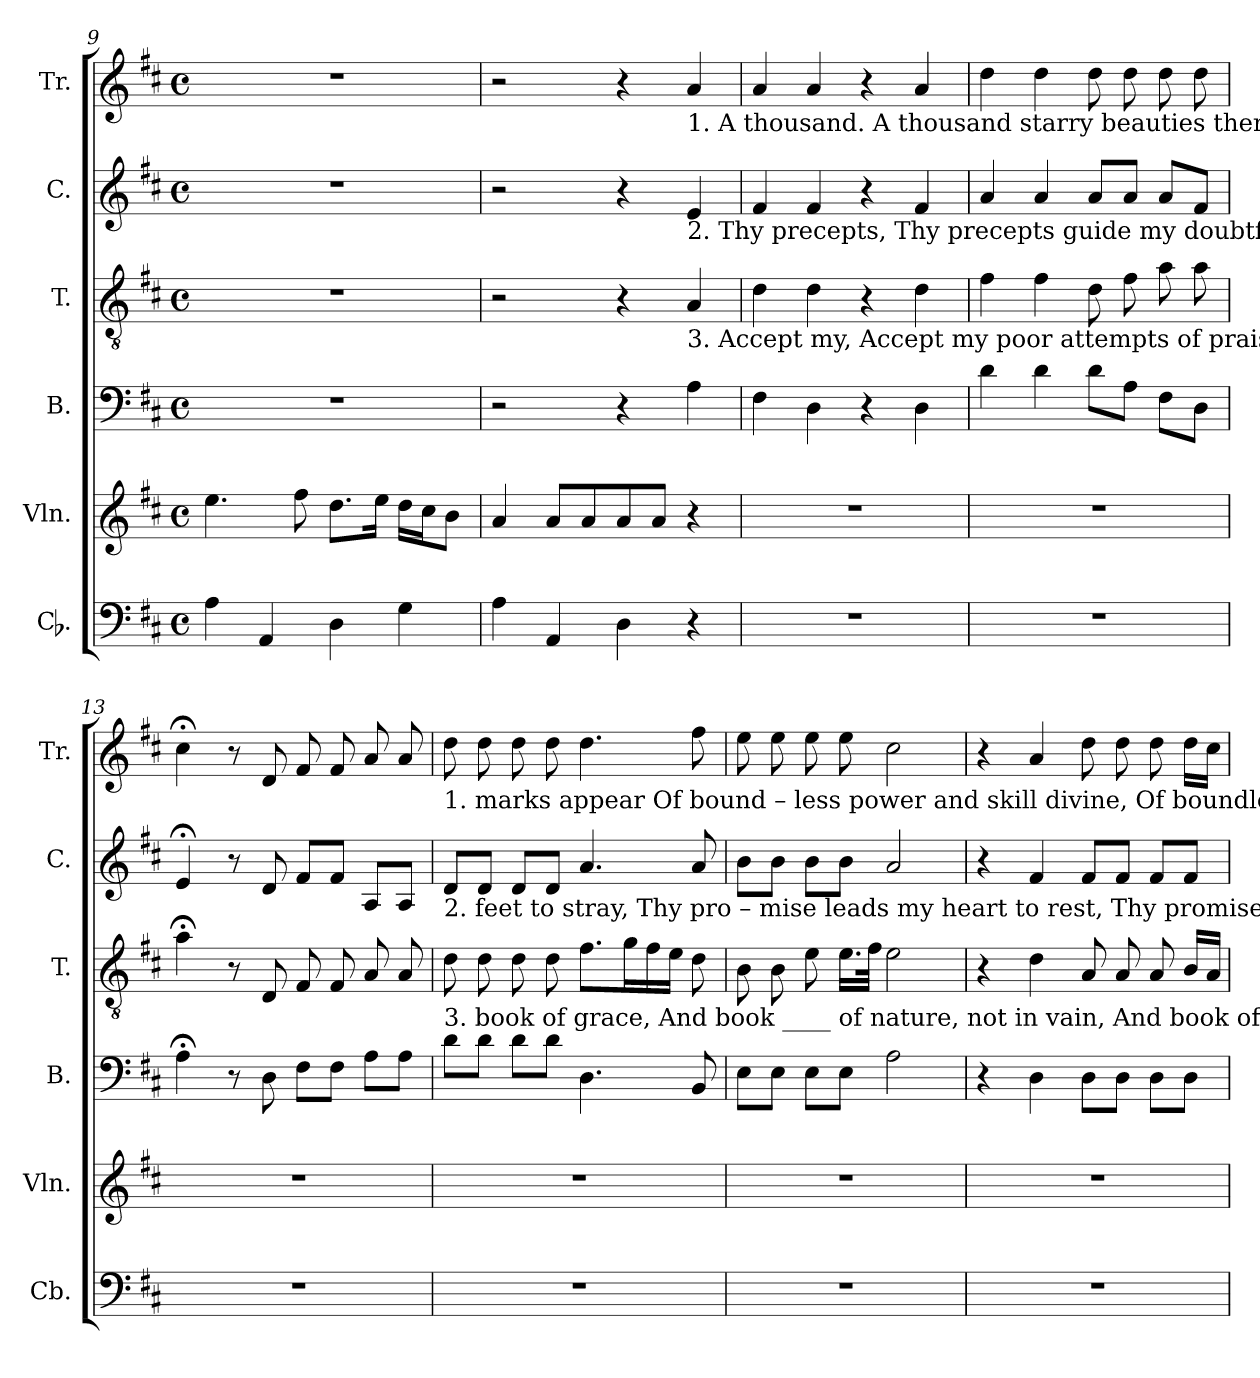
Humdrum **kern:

**kern	**kern	**kern	**kern	**kern	**kern
*part6	*part5	*part4	*part3	*part2	*part1
*staff6	*staff5	*staff4	*staff3	*staff2	*staff1
*I"Cb.	*I"Vln.	*I"B.	*I"T.	*I"C.	*I"Tr.
*I'Cb.	*I'Vln.	*I'B.	*I'T.	*I'C.	*I'Tr.
*clefF4	*clefG2	*clefF4	*clefGv2	*clefG2	*clefG2
*ITrd7c12	*	*	*	*	*
*k[f#c#]	*k[f#c#]	*k[f#c#]	*k[f#c#]	*k[f#c#]	*k[f#c#]
*M4/4	*M4/4	*M4/4	*M4/4	*M4/4	*M4/4
*met(c)	*met(c)	*met(c)	*met(c)	*met(c)	*met(c)
=9	=9	=9	=9	=9	=9
4AA\	4.ee\	1r	1r	1r	1r
4AAA/	.	.	.	.	.
.	8ff#\	.	.	.	.
4DD\	8.dd\L	.	.	.	.
.	16ee\Jk	.	.	.	.
4GG\	16dd\LL	.	.	.	.
.	16cc#\J	.	.	.	.
.	8b\J	.	.	.	.
=10	=10	=10	=10	=10	=10
4AA\	4a/	2r	2r	2r	2r
4AAA/	8a/L	.	.	.	.
.	8a/	.	.	.	.
4DD\	8a/	4r	4r	4r	4r
.	8a/J	.	.	.	.
!	!	!	!	!	!LO:TX:b:t=1. A thousand.  A thousand  starry beauties there,    A  thousand  radiant
!	!	!	!	!LO:TX:b:t=2. Thy precepts, Thy precepts  guide my doubtful way, Thy fear forbids my	!
!	!	!	!LO:TX:b:t=3.  Accept my,   Accept my  poor attempts of praise,   That  I  have read  thy	!	!
4r	4r	4A\	4A/	4e/	4a/
=11	=11	=11	=11	=11	=11
1r	1r	4F#\	4d\	4f#/	4a/
.	.	4D\	4d\	4f#/	4a/
.	.	4r	4r	4r	4r
.	.	4D\	4d\	4f#/	4a/
=12	=12	=12	=12	=12	=12
1r	1r	4d\	4f#\	4a/	4dd\
.	.	4d\	4f#\	4a/	4dd\
.	.	8d\L	8d\	8a/L	8dd\
.	.	8A\J	8f#\	8a/J	8dd\
.	.	8F#\L	8a\	8a/L	8dd\
.	.	8D\J	8a\	8f#/J	8dd\
=13	=13	=13	=13	=13	=13
1r	1r	4A;<\	4a;<\	4e;</	4cc#;<\
.	.	8r	8r	8r	8r
.	.	8D\	8D/	8d/	8d/
.	.	8F#\L	8F#/	8f#/L	8f#/
.	.	8F#\J	8F#/	8f#/J	8f#/
.	.	8A\L	8A/	8A/L	8a/
.	.	8A\J	8A/	8A/J	8a/
!!LO:PB:g=z
=14	=14	=14	=14	=14	=14
!	!	!	!	!	!LO:TX:b:t=1. marks appear  Of  bound    –   less power and skill divine,         Of  boundless power and skill divine,            Of bound less power and
!	!	!	!	!LO:TX:b:t=2.   feet to stray, Thy pro      –      mise  leads  my heart to rest,        Thy promise leads my heart to  rest,              Thy    pro mise leads  my	!
!	!	!	!LO:TX:b:t=3.  book of grace,  And book ____  of     nature,  not  in  vain,        And book  of   nature,    not    in    vain,            And  book  of    nature,	!	!
1r	1r	8d\L	8d\	8d/L	8dd\
.	.	8d\J	8d\	8d/J	8dd\
.	.	8d\L	8d\	8d/L	8dd\
.	.	8d\J	8d\	8d/J	8dd\
.	.	4.D\	8.f#\L	4.a/	4.dd\
.	.	.	16g\L	.	.
.	.	.	16f#\	.	.
.	.	.	16e\JJ	.	.
.	.	8BB/	8d\	8a/	8ff#\
=15	=15	=15	=15	=15	=15
1r	1r	8E\L	8B\	8b\L	8ee\
.	.	8E\J	8B\	8b\J	8ee\
.	.	8E\L	8e\	8b\L	8ee\
.	.	8E\J	16.e\LL	8b\J	8ee\
.	.	.	32f#\JJk	.	.
.	.	2A\	2e\	2a/	2cc#\
=16	=16	=16	=16	=16	=16
1r	1r	4r	4r	4r	4r
.	.	4D\	4d\	4f#/	4a/
.	.	8D\L	8A/	8f#/L	8dd\
.	.	8D\J	8A/	8f#/J	8dd\
.	.	8D\L	8A/	8f#/L	8dd\
.	.	8D\J	16B/LL	8f#/J	16dd\LL
.	.	.	16A/JJ	.	16cc#\JJ
=	=	=	=	=	=
*-	*-	*-	*-	*-	*-
